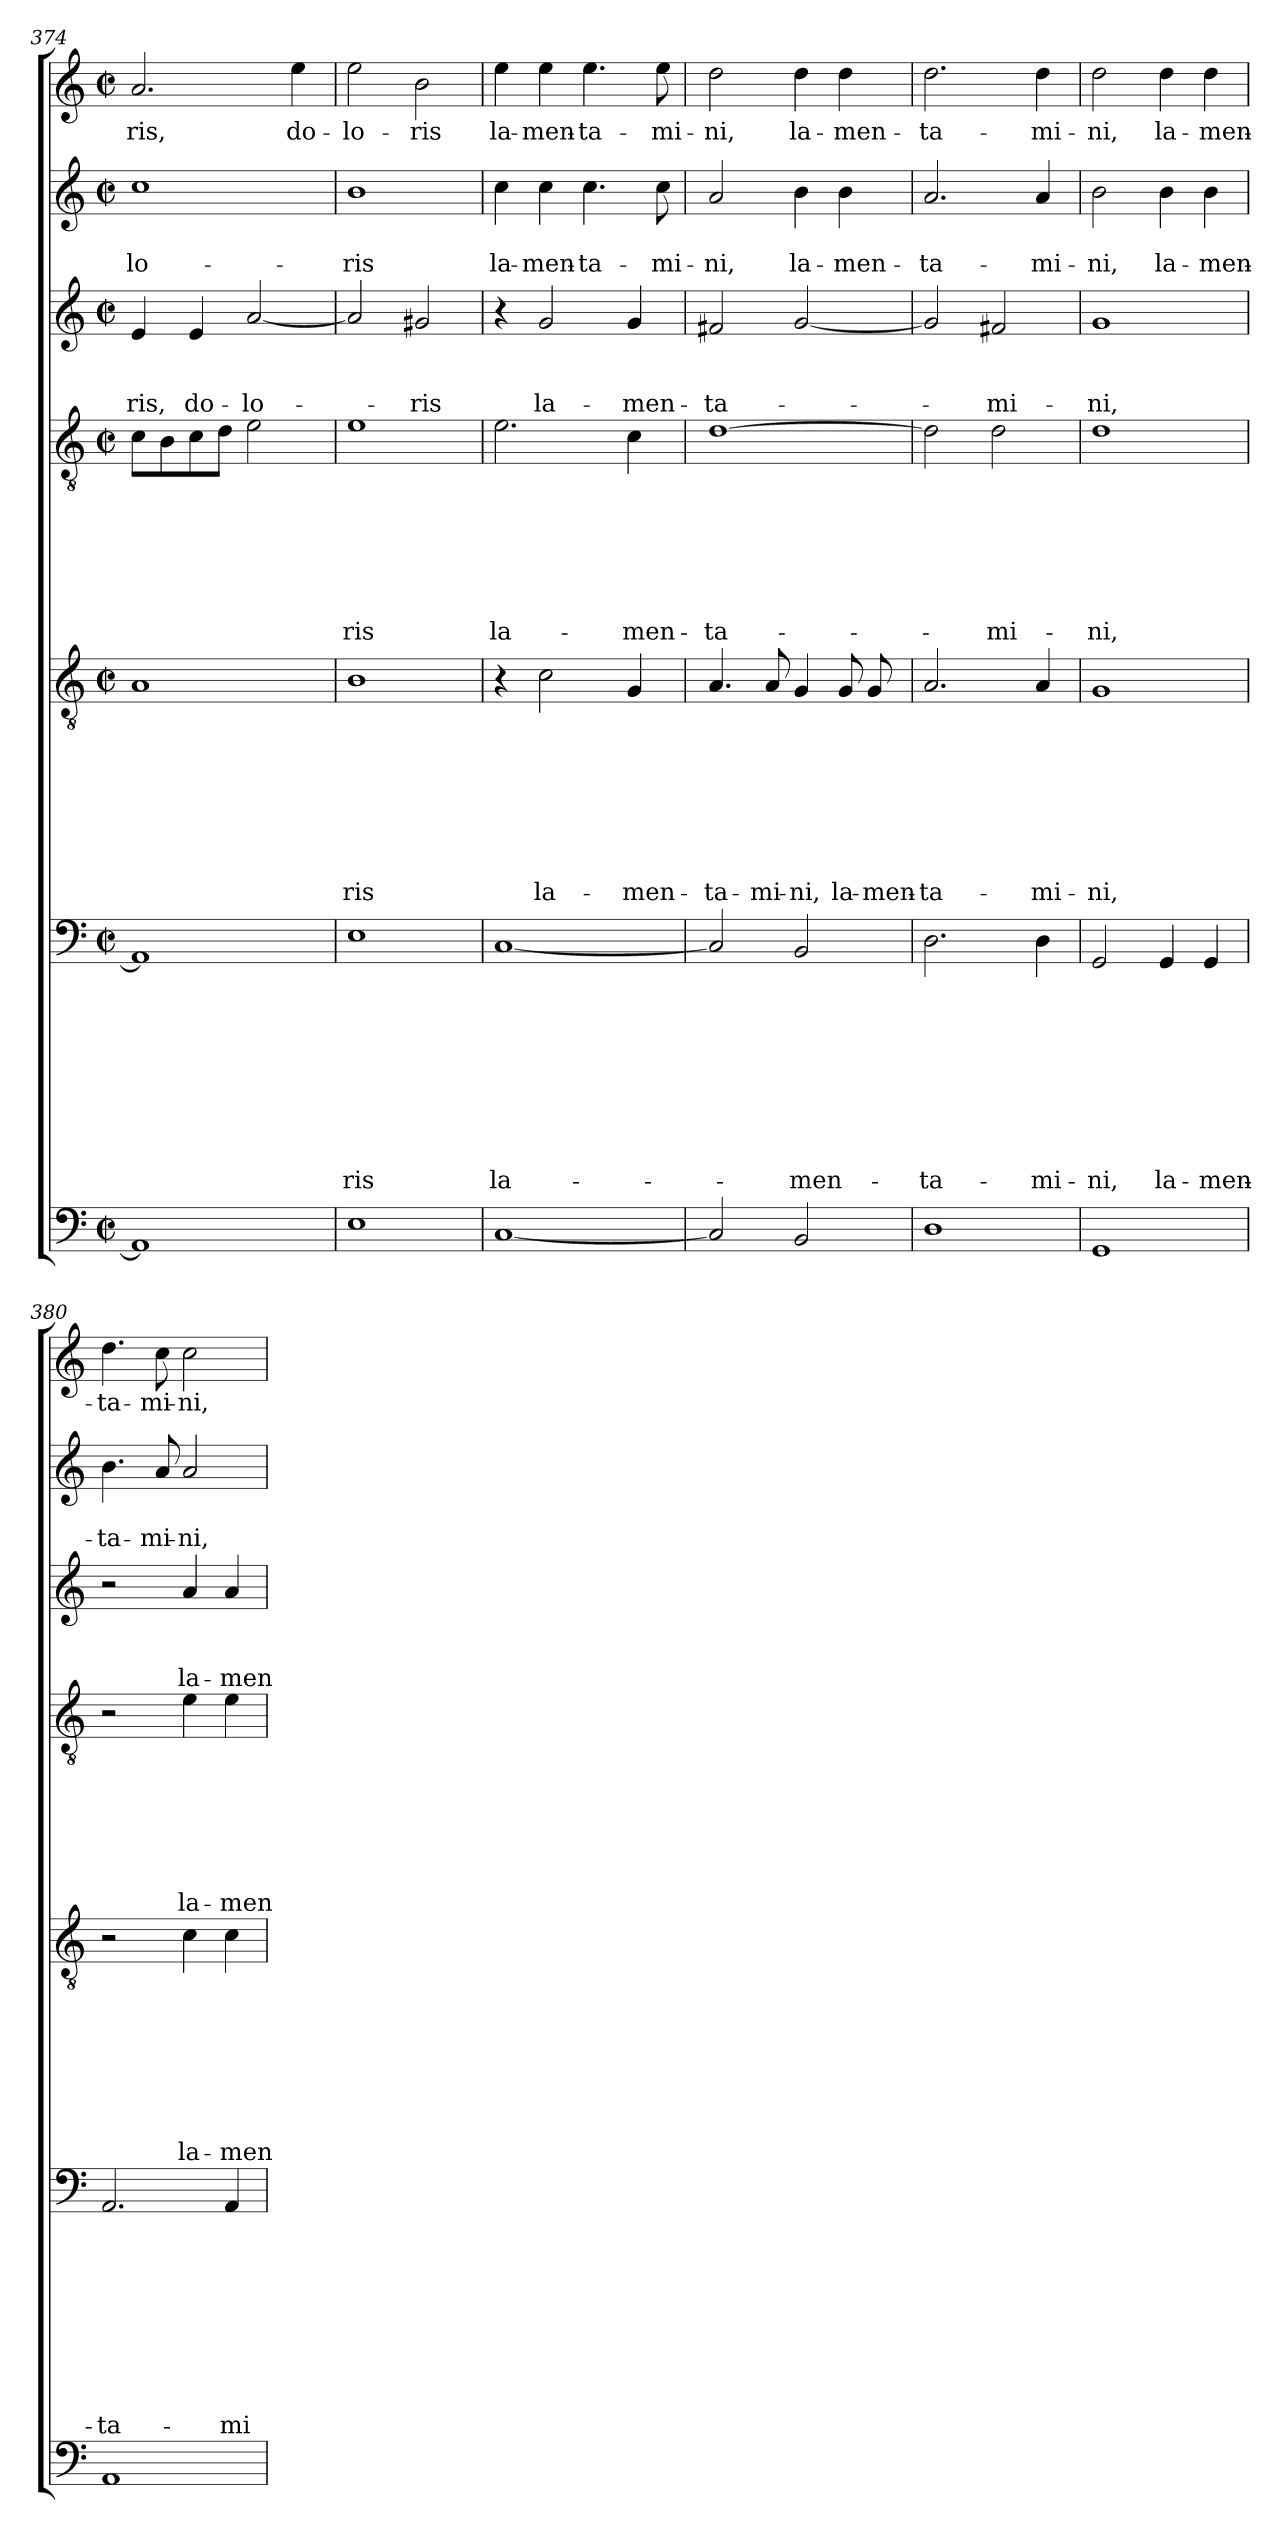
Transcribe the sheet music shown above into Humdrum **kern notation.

**kern	**kern	**text	**text	**text	**text	**text	**text	**text	**text	**text	**kern	**text	**text	**text	**text	**text	**text	**text	**text	**kern	**text	**text	**text	**text	**text	**text	**text	**kern	**text	**text	**text	**kern	**text	**text	**kern	**text
*part7	*part6	*part6	*part6	*part6	*part6	*part6	*part6	*part6	*part6	*part6	*part5	*part5	*part5	*part5	*part5	*part5	*part5	*part5	*part5	*part4	*part4	*part4	*part4	*part4	*part4	*part4	*part4	*part3	*part3	*part3	*part3	*part2	*part2	*part2	*part1	*part1
*staff7	*staff6	*staff6	*staff6	*staff6	*staff6	*staff6	*staff6	*staff6	*staff6	*staff6	*staff5	*staff5	*staff5	*staff5	*staff5	*staff5	*staff5	*staff5	*staff5	*staff4	*staff4	*staff4	*staff4	*staff4	*staff4	*staff4	*staff4	*staff3	*staff3	*staff3	*staff3	*staff2	*staff2	*staff2	*staff1	*staff1
*clefF4	*clefF4	*	*	*	*	*	*	*	*	*	*clefGv2	*	*	*	*	*	*	*	*	*clefGv2	*	*	*	*	*	*	*	*clefG2	*	*	*	*clefG2	*	*	*clefG2	*
*k[]	*k[]	*	*	*	*	*	*	*	*	*	*k[]	*	*	*	*	*	*	*	*	*k[]	*	*	*	*	*	*	*	*k[]	*	*	*	*k[]	*	*	*k[]	*
*C:	*C:	*	*	*	*	*	*	*	*	*	*C:	*	*	*	*	*	*	*	*	*C:	*	*	*	*	*	*	*	*C:	*	*	*	*C:	*	*	*C:	*
*M2/2	*M2/2	*	*	*	*	*	*	*	*	*	*M2/2	*	*	*	*	*	*	*	*	*M2/2	*	*	*	*	*	*	*	*M2/2	*	*	*	*M2/2	*	*	*M2/2	*
*met(c|)	*met(c|)	*	*	*	*	*	*	*	*	*	*met(c|)	*	*	*	*	*	*	*	*	*met(c|)	*	*	*	*	*	*	*	*met(c|)	*	*	*	*met(c|)	*	*	*met(c|)	*
=374	=374	=374	=374	=374	=374	=374	=374	=374	=374	=374	=374	=374	=374	=374	=374	=374	=374	=374	=374	=374	=374	=374	=374	=374	=374	=374	=374	=374	=374	=374	=374	=374	=374	=374	=374	=374
1AA]	1AA]	.	.	.	.	.	.	.	.	.	1A	.	.	.	.	.	.	.	.	8c\L	.	.	.	.	.	.	.	4e/	.	.	-ris,	1cc	.	-lo-	2.a/	-ris,
.	.	.	.	.	.	.	.	.	.	.	.	.	.	.	.	.	.	.	.	8B\	.	.	.	.	.	.	.	.	.	.	.	.	.	.	.	.
.	.	.	.	.	.	.	.	.	.	.	.	.	.	.	.	.	.	.	.	8c\	.	.	.	.	.	.	.	4e/	.	.	do-	.	.	.	.	.
.	.	.	.	.	.	.	.	.	.	.	.	.	.	.	.	.	.	.	.	8d\J	.	.	.	.	.	.	.	.	.	.	.	.	.	.	.	.
.	.	.	.	.	.	.	.	.	.	.	.	.	.	.	.	.	.	.	.	2e\	.	.	.	.	.	.	.	[2a/	.	.	-lo-	.	.	.	.	.
.	.	.	.	.	.	.	.	.	.	.	.	.	.	.	.	.	.	.	.	.	.	.	.	.	.	.	.	.	.	.	.	.	.	.	4ee\	do-
=375	=375	=375	=375	=375	=375	=375	=375	=375	=375	=375	=375	=375	=375	=375	=375	=375	=375	=375	=375	=375	=375	=375	=375	=375	=375	=375	=375	=375	=375	=375	=375	=375	=375	=375	=375	=375
1E	1E	.	.	.	.	.	.	.	.	-ris	1B	.	.	.	.	.	.	.	-ris	1e	.	.	.	.	.	.	-ris	2a/]	.	.	.	1b	.	-ris	2ee\	-lo-
.	.	.	.	.	.	.	.	.	.	.	.	.	.	.	.	.	.	.	.	.	.	.	.	.	.	.	.	2g#X/	.	.	-ris	.	.	.	2b\	-ris
=376	=376	=376	=376	=376	=376	=376	=376	=376	=376	=376	=376	=376	=376	=376	=376	=376	=376	=376	=376	=376	=376	=376	=376	=376	=376	=376	=376	=376	=376	=376	=376	=376	=376	=376	=376	=376
[1C	[1C	.	.	.	.	.	.	.	.	la-	4r	.	.	.	.	.	.	.	.	2.e\	.	.	.	.	.	.	la-	4r	.	.	.	4cc\	.	la-	4ee\	la-
.	.	.	.	.	.	.	.	.	.	.	2c\	.	.	.	.	.	.	.	la-	.	.	.	.	.	.	.	.	2g/	.	.	la-	4cc\	.	-men-	4ee\	-men-
.	.	.	.	.	.	.	.	.	.	.	.	.	.	.	.	.	.	.	.	.	.	.	.	.	.	.	.	.	.	.	.	4.cc\	.	-ta-	4.ee\	-ta-
.	.	.	.	.	.	.	.	.	.	.	4G/	.	.	.	.	.	.	.	-men-	4c\	.	.	.	.	.	.	-men-	4g/	.	.	-men-	.	.	.	.	.
.	.	.	.	.	.	.	.	.	.	.	.	.	.	.	.	.	.	.	.	.	.	.	.	.	.	.	.	.	.	.	.	8cc\	.	-mi-	8ee\	-mi-
=377	=377	=377	=377	=377	=377	=377	=377	=377	=377	=377	=377	=377	=377	=377	=377	=377	=377	=377	=377	=377	=377	=377	=377	=377	=377	=377	=377	=377	=377	=377	=377	=377	=377	=377	=377	=377
2C/]	2C/]	.	.	.	.	.	.	.	.	.	4.A/	.	.	.	.	.	.	.	-ta-	[1d	.	.	.	.	.	.	-ta-	2f#X/	.	.	-ta-	2a/	.	-ni,	2dd\	-ni,
.	.	.	.	.	.	.	.	.	.	.	8A/	.	.	.	.	.	.	.	-mi-	.	.	.	.	.	.	.	.	.	.	.	.	.	.	.	.	.
2BB/	2BB/	.	.	.	.	.	.	.	.	-men-	4G/	.	.	.	.	.	.	.	-ni,	.	.	.	.	.	.	.	.	[2g/	.	.	.	4b\	.	la-	4dd\	la-
.	.	.	.	.	.	.	.	.	.	.	8G/	.	.	.	.	.	.	.	la-	.	.	.	.	.	.	.	.	.	.	.	.	4b\	.	-men-	4dd\	-men-
.	.	.	.	.	.	.	.	.	.	.	8G/	.	.	.	.	.	.	.	-men-	.	.	.	.	.	.	.	.	.	.	.	.	.	.	.	.	.
=378	=378	=378	=378	=378	=378	=378	=378	=378	=378	=378	=378	=378	=378	=378	=378	=378	=378	=378	=378	=378	=378	=378	=378	=378	=378	=378	=378	=378	=378	=378	=378	=378	=378	=378	=378	=378
1D	2.D\	.	.	.	.	.	.	.	.	-ta-	2.A/	.	.	.	.	.	.	.	-ta-	2d\]	.	.	.	.	.	.	.	2g/]	.	.	.	2.a/	.	-ta-	2.dd\	-ta-
.	.	.	.	.	.	.	.	.	.	.	.	.	.	.	.	.	.	.	.	2d\	.	.	.	.	.	.	-mi-	2f#X/	.	.	-mi-	.	.	.	.	.
.	4D\	.	.	.	.	.	.	.	.	-mi-	4A/	.	.	.	.	.	.	.	-mi-	.	.	.	.	.	.	.	.	.	.	.	.	4a/	.	-mi-	4dd\	-mi-
!!LO:PB:g=z
=379	=379	=379	=379	=379	=379	=379	=379	=379	=379	=379	=379	=379	=379	=379	=379	=379	=379	=379	=379	=379	=379	=379	=379	=379	=379	=379	=379	=379	=379	=379	=379	=379	=379	=379	=379	=379
1GG	2GG/	.	.	.	.	.	.	.	.	-ni,	1G	.	.	.	.	.	.	.	-ni,	1d	.	.	.	.	.	.	-ni,	1g	.	.	-ni,	2b\	.	-ni,	2dd\	-ni,
.	4GG/	.	.	.	.	.	.	.	.	la-	.	.	.	.	.	.	.	.	.	.	.	.	.	.	.	.	.	.	.	.	.	4b\	.	la-	4dd\	la-
.	4GG/	.	.	.	.	.	.	.	.	-men-	.	.	.	.	.	.	.	.	.	.	.	.	.	.	.	.	.	.	.	.	.	4b\	.	-men-	4dd\	-men-
=380	=380	=380	=380	=380	=380	=380	=380	=380	=380	=380	=380	=380	=380	=380	=380	=380	=380	=380	=380	=380	=380	=380	=380	=380	=380	=380	=380	=380	=380	=380	=380	=380	=380	=380	=380	=380
1AA	2.AA/	.	.	.	.	.	.	.	.	-ta-	2r	.	.	.	.	.	.	.	.	2r	.	.	.	.	.	.	.	2r	.	.	.	4.b\	.	-ta-	4.dd\	-ta-
.	.	.	.	.	.	.	.	.	.	.	.	.	.	.	.	.	.	.	.	.	.	.	.	.	.	.	.	.	.	.	.	8a/	.	-mi-	8cc\	-mi-
.	.	.	.	.	.	.	.	.	.	.	4c\	.	.	.	.	.	.	.	la-	4e\	.	.	.	.	.	.	la-	4a/	.	.	la-	2a/	.	-ni,	2cc\	-ni,
.	4AA/	.	.	.	.	.	.	.	.	-mi-	4c\	.	.	.	.	.	.	.	-men-	4e\	.	.	.	.	.	.	-men-	4a/	.	.	-men-	.	.	.	.	.
=	=	=	=	=	=	=	=	=	=	=	=	=	=	=	=	=	=	=	=	=	=	=	=	=	=	=	=	=	=	=	=	=	=	=	=	=
*-	*-	*-	*-	*-	*-	*-	*-	*-	*-	*-	*-	*-	*-	*-	*-	*-	*-	*-	*-	*-	*-	*-	*-	*-	*-	*-	*-	*-	*-	*-	*-	*-	*-	*-	*-	*-
